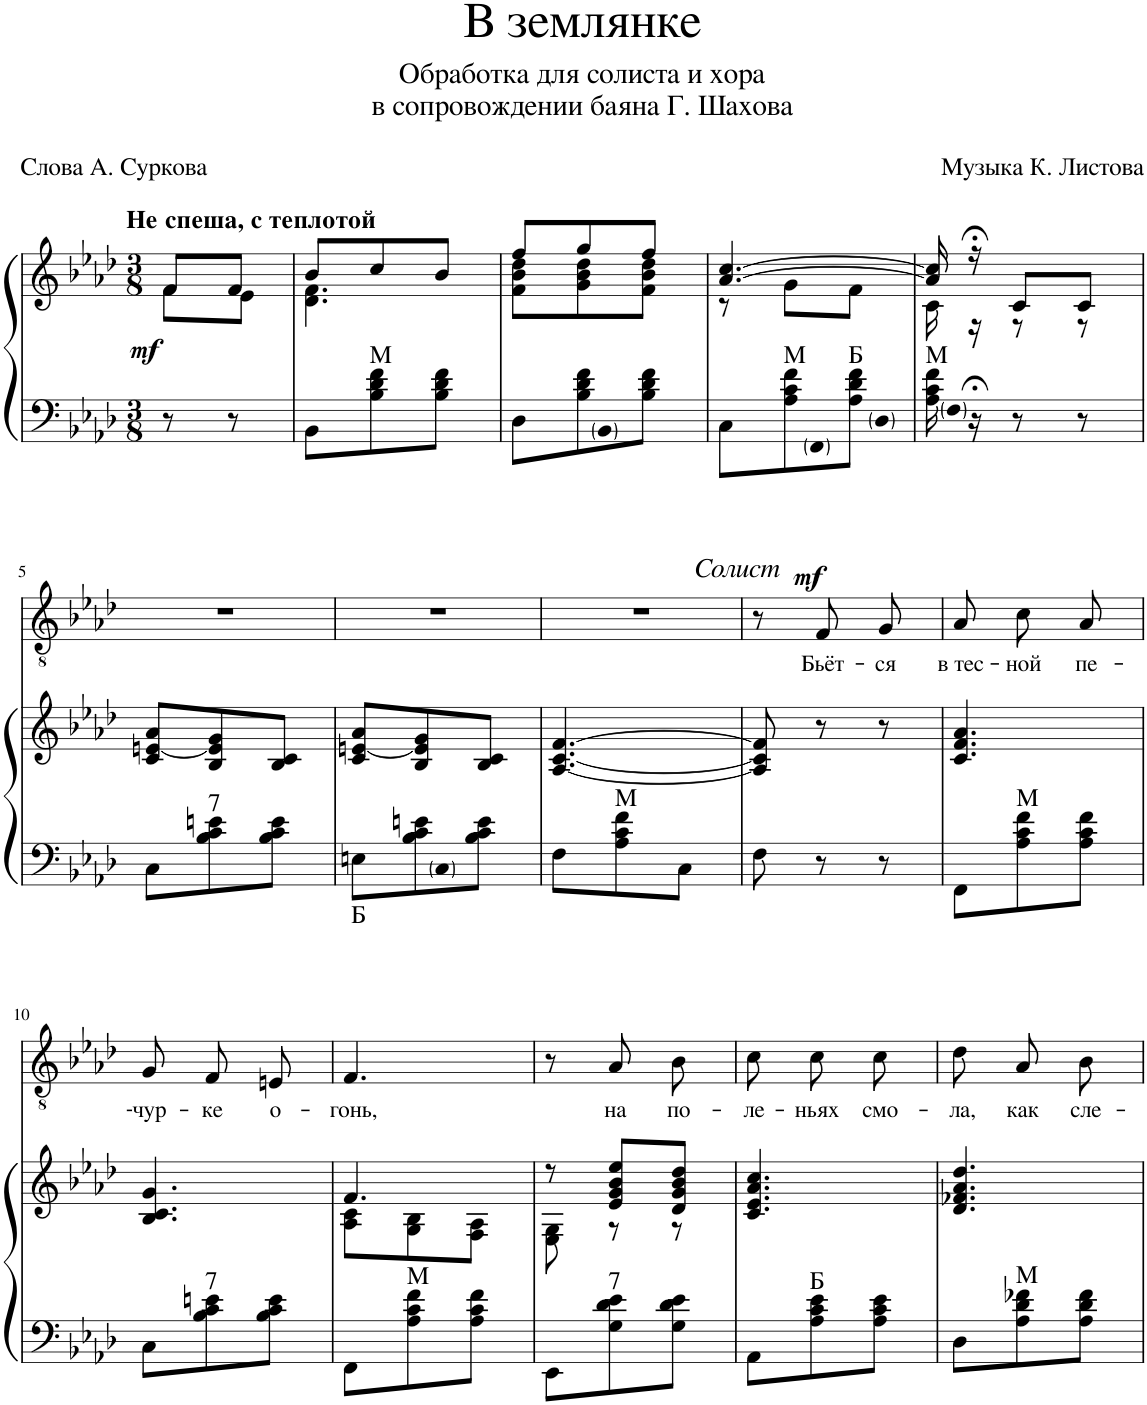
**kern	**kern	**dynam	**harte	**kern	**kern	**text	**dynam
*part3	*part3	*part3	*part3	*part2	*part1	*part1	*part1
*staff4	*staff3	*staff3/4	*	*staff2	*staff1	*staff1	*staff1
*I"Баян	*	*	*	*I"Хор	*I"Баритон	*	*
*clefF4	*clefG2	*	*	*clefG2	*clefGv2	*	*
*k[b-e-a-d-]	*k[b-e-a-d-]	*	*	*k[b-e-a-d-]	*k[b-e-a-d-]	*	*
*M3/8	*M3/8	*	*	*M3/8	*M3/8	*	*
=	=	=	=	=	=	=	=
*	*^	*	*	*	*	*	*
!	!	!	!	!	!	!LO:TX:a:B:t=Не спеша, с теплотой	!	!
!	!	!	!LO:DY:b	!	!	!	!	!
8r	8f/L	8f\L	mf	.	4r	4r	.	.
8r	8f/J	8e-\J	.	.	.	.	.	.
=1	=1	=1	=1	=1	=1	=1	=1	=1
8BB-\L	8b-/L	4.d-\ 4.f\	.	.	4.r	4.r	.	.
!	!	!	!	!LO:H:kt=М	!	!	!	!
8B-\ 8d-\ 8f\	8cc/	.	.	N	.	.	.	.
8B-\ 8d-\ 8f\J	8b-/J	.	.	.	.	.	.	.
=2	=2	=2	=2	=2	=2	=2	=2	=2
*^	*	*	*	*	*	*	*	*
8D-\L	8ryy	8ff/L	8f\ 8b-\ 8dd-\L	.	.	4.r	4.r	.	.
8B-\ 8d-\ 8f\	8BB-	8gg/	8g\ 8b-\ 8dd-\	.	.	.	.	.	.
8B-\ 8d-\ 8f\J	8ryy	8ff/J	8f\ 8b-\ 8dd-\J	.	.	.	.	.	.
=3	=3	=3	=3	=3	=3	=3	=3	=3	=3
8C\L	8ryy	[4.a-/ [4.cc/	8r	.	.	4.r	4.r	.	.
!	!	!	!	!	!LO:H:kt=М	!	!	!	!
8A-\ 8c\ 8f\	8FF	.	8g\L	.	N	.	.	.	.
!	!	!	!	!	!LO:H:kt=Б	!	!	!	!
8A-\ 8d-\ 8f\J	8D-	.	8f\J	.	N	.	.	.	.
=4	=4	=4	=4	=4	=4	=4	=4	=4	=4
!	!	!	!	!	!LO:H:kt=М	!	!	!	!
16A-\ 16c\ 16f\	16F	16a-/] 16cc/]	16c\	.	N	4.r	4.r	.	.
16r;<	4ryy	16r;<	16r;	.	.	.	.	.	.
8r	.	8c/L	8r	.	.	.	.	.	.
8r	.	8c/J	8r	.	.	.	.	.	.
.	16ryy	.	.	.	.	.	.	.	.
*v	*v	*	*	*	*	*	*	*	*
*	*v	*v	*	*	*	*	*	*
!!LO:LB:g=z
=5	=5	=5	=5	=5	=5	=5	=5
8C\L	8c/ [<8en/ 8a-/L	.	.	4.r	4.r	.	.
!	!	!	!LO:H:kt=7	!	!	!	!
8B-\ 8c\ 8en\	8B-/ 8e/] 8g/	.	N	.	.	.	.
8B-\ 8c\ 8e\J	8B-/ 8c/J	.	.	.	.	.	.
=6	=6	=6	=6	=6	=6	=6	=6
*^	*	*	*	*	*	*	*
!	!	!	!	!LO:H:kt=Б	!	!	!	!
8En\L	8ryy	8c/ [<8en/ 8a-/L	.	N	4.r	4.r	.	.
8B-\ 8c\ 8en\	8C	8B-/ 8e/] 8g/	.	.	.	.	.	.
8B-\ 8c\ 8e\J	8ryy	8B-/ 8c/J	.	.	.	.	.	.
*v	*v	*	*	*	*	*	*	*
=7	=7	=7	=7	=7	=7	=7	=7
*	*^	*	*	*	*	*	*
8F\L	[4.A-/ [4.c/ [4.f/	8ryy	.	.	4.r	4.r	.	.
!	!	!	!	!LO:H:kt=М	!	!	!	!
8A-\ 8c\ 8f\	.	4ryy	.	N	.	.	.	.
8C\J	.	.	.	.	.	.	.	.
=8	=8	=8	=8	=8	=8	=8	=8	=8
!	!	!	!	!	!	!LO:TX:a:i:t=Солист	!	!
*	*v	*v	*	*	*	*	*	*
8F\	8A-/] 8c/] 8f/]	.	.	4.r	8r	.	.
!	!	!	!	!	!	!LO:LY:b	!LO:DY:a
8r	8r	.	.	.	8F/L	Бьёт-	mf
!	!	!	!	!	!	!LO:LY:b	!
8r	8r	.	.	.	8G/J	-ся	.
=9	=9	=9	=9	=9	=9	=9	=9
!	!	!	!	!	!	!LO:LY:b	!
*	*^	*	*	*	*	*	*
8FF\L	4.c/ 4.f/ 4.a-/	8ryy	.	.	4.r	8A-/L	в тес-	.
!	!	!	!	!LO:H:kt=М	!	!	!LO:LY:b	!
8A-\ 8c\ 8f\	.	4ryy	.	N	.	8c/	-ной	.
!	!	!	!	!	!	!	!LO:LY:b	!
8A-\ 8c\ 8f\J	.	.	.	.	.	8A-/J	пе-	.
!!LO:LB:g=z
=10	=10	=10	=10	=10	=10	=10	=10	=10
!	!	!	!	!	!	!	!LO:LY:b	!
8C\L	4.B-/ 4.c/ 4.g/	8ryy	.	.	4.r	8G/L	-чур-	.
!	!	!	!	!LO:H:kt=7	!	!	!LO:LY:b	!
8B-\ 8c\ 8en\	.	4ryy	.	N	.	8F/	-ке	.
!	!	!	!	!	!	!	!LO:LY:b	!
8B-\ 8c\ 8e\J	.	.	.	.	.	8En/J	о-	.
=11	=11	=11	=11	=11	=11	=11	=11	=11
!	!	!	!	!	!	!	!LO:LY:b	!
8FF\L	4.f/	8A-\ 8c\L	.	.	4.r	4.F/	-гонь,	.
!	!	!	!	!LO:H:kt=М	!	!	!	!
8A-\ 8c\ 8f\	.	8G\ 8B-\	.	N	.	.	.	.
8A-\ 8c\ 8f\J	.	8F\ 8A-\J	.	.	.	.	.	.
=12	=12	=12	=12	=12	=12	=12	=12	=12
8EE-\L	8r	8E-\ 8G\	.	.	4.r	8r	.	.
!	!	!	!	!LO:H:kt=7	!	!	!LO:LY:b	!
8G\ 8d-\ 8e-\	8e-/ 8g/ 8b-/ 8ee-/L	8r	.	N	.	8A-/L	на	.
!	!	!	!	!	!	!	!LO:LY:b	!
8G\ 8d-\ 8e-\J	8d-/ 8g/ 8b-/ 8dd-/J	8r	.	.	.	8B-/J	по-	.
=13	=13	=13	=13	=13	=13	=13	=13	=13
!	!	!	!	!	!	!	!LO:LY:b	!
8AA-\L	4.c/ 4.e-/ 4.a-/ 4.cc/	8ryy	.	.	4.r	8c\L	-ле-	.
!	!	!	!	!LO:H:kt=Б	!	!	!LO:LY:b	!
8A-\ 8c\ 8e-\	.	4ryy	.	N	.	8c\	-ньях	.
!	!	!	!	!	!	!	!LO:LY:b	!
8A-\ 8c\ 8e-\J	.	.	.	.	.	8c\J	смо-	.
=14	=14	=14	=14	=14	=14	=14	=14	=14
!	!	!	!	!	!	!	!LO:LY:b	!
8D-\L	4.d-/ 4.f-X/ 4.a-/ 4.dd-/	8ryy	.	.	4.r	8d-\L	-ла,	.
!	!	!	!	!LO:H:kt=М	!	!	!LO:LY:b	!
8A-\ 8d-\ 8f-X\	.	4ryy	.	N	.	8A-\	как	.
!	!	!	!	!	!	!	!LO:LY:b	!
8A-\ 8d-\ 8f-\J	.	.	.	.	.	8B-\J	сле-	.
*	*v	*v	*	*	*	*	*	*
=	=	=	=	=	=	=	=
*-	*-	*-	*-	*-	*-	*-	*-
